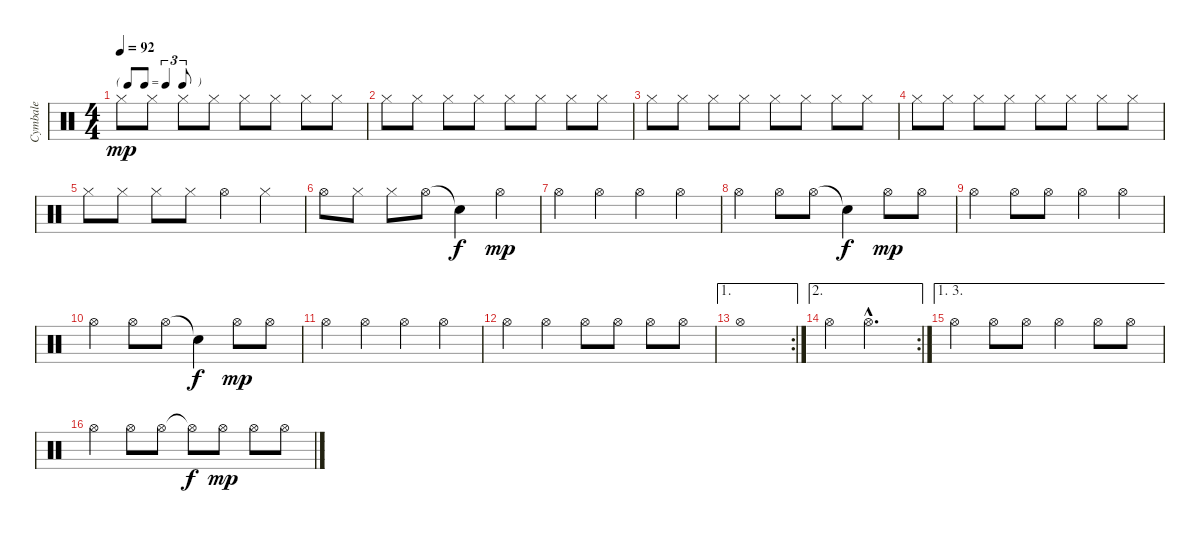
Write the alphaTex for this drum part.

\track ("Cymbale" "Cymbale") {instrument percussion}
\staff {score}
\articulation defaults
\ts (4 4)
\tf triplet8th
\tempo 92
\clef neutral
\ks c "Hi-Hat (closed)".8{dy mp} "Hi-Hat (closed)".8 "Hi-Hat (closed)".8 "Hi-Hat (closed)".8 "Hi-Hat (closed)".8 "Hi-Hat (closed)".8 "Hi-Hat (closed)".8 "Hi-Hat (closed)".8
|
"Hi-Hat (closed)".8 "Hi-Hat (closed)".8 "Hi-Hat (closed)".8 "Hi-Hat (closed)".8 "Hi-Hat (closed)".8 "Hi-Hat (closed)".8 "Hi-Hat (closed)".8 "Hi-Hat (closed)".8 |
"Hi-Hat (closed)".8 "Hi-Hat (closed)".8 "Hi-Hat (closed)".8 "Hi-Hat (closed)".8 "Hi-Hat (closed)".8 "Hi-Hat (closed)".8 "Hi-Hat (closed)".8 "Hi-Hat (closed)".8 |
"Hi-Hat (closed)".8 "Hi-Hat (closed)".8 "Hi-Hat (closed)".8 "Hi-Hat (closed)".8 "Hi-Hat (closed)".8 "Hi-Hat (closed)".8 "Hi-Hat (closed)".8 "Hi-Hat (closed)".8 |
"Hi-Hat (closed)".8 "Hi-Hat (closed)".8 "Hi-Hat (closed)".8 "Hi-Hat (closed)".8 "Hi-Hat (open)".4 "Hi-Hat (closed)".4 |
"Hi-Hat (open)".8 "Hi-Hat (closed)".8 "Hi-Hat (closed)".8 "Hi-Hat (open)".8 "Snare (hit)"{t}.4{dy f} "Hi-Hat (open)".4{dy mp} |
"Hi-Hat (open)".4 "Hi-Hat (open)".4 "Hi-Hat (open)".4 "Hi-Hat (open)".4 |
"Hi-Hat (open)".4 "Hi-Hat (open)".8 "Hi-Hat (open)".8 "Snare (hit)"{t}.4{dy f} "Hi-Hat (open)".8{dy mp} "Hi-Hat (open)".8 |
"Hi-Hat (open)".4 "Hi-Hat (open)".8 "Hi-Hat (open)".8 "Hi-Hat (open)".4 "Hi-Hat (open)".4 |
"Hi-Hat (open)".4 "Hi-Hat (open)".8 "Hi-Hat (open)".8 "Snare (hit)"{t}.4{dy f} "Hi-Hat (open)".8{dy mp} "Hi-Hat (open)".8 |
"Hi-Hat (open)".4 "Hi-Hat (open)".4 "Hi-Hat (open)".4 "Hi-Hat (open)".4 |
"Hi-Hat (open)".4 "Hi-Hat (open)".4 "Hi-Hat (open)".8 "Hi-Hat (open)".8 "Hi-Hat (open)".8 "Hi-Hat (open)".8 |
\ae 1
\rc 2 "Hi-Hat (open)".1
|
\ae 2
\rc 2 "Hi-Hat (open)".4 "Hi-Hat (open)"{hac}.2{d}
|
\ae (1 3)
"Hi-Hat (open)".4 "Hi-Hat (open)".8 "Hi-Hat (open)".8 "Hi-Hat (open)".4 "Hi-Hat (open)".8 "Hi-Hat (open)".8 |
"Hi-Hat (open)".4 "Hi-Hat (open)".8 "Hi-Hat (open)".8 "Hi-Hat (open)"{t}.8{dy f} "Hi-Hat (open)".8{dy mp} "Hi-Hat (open)".8 "Hi-Hat (open)".8
